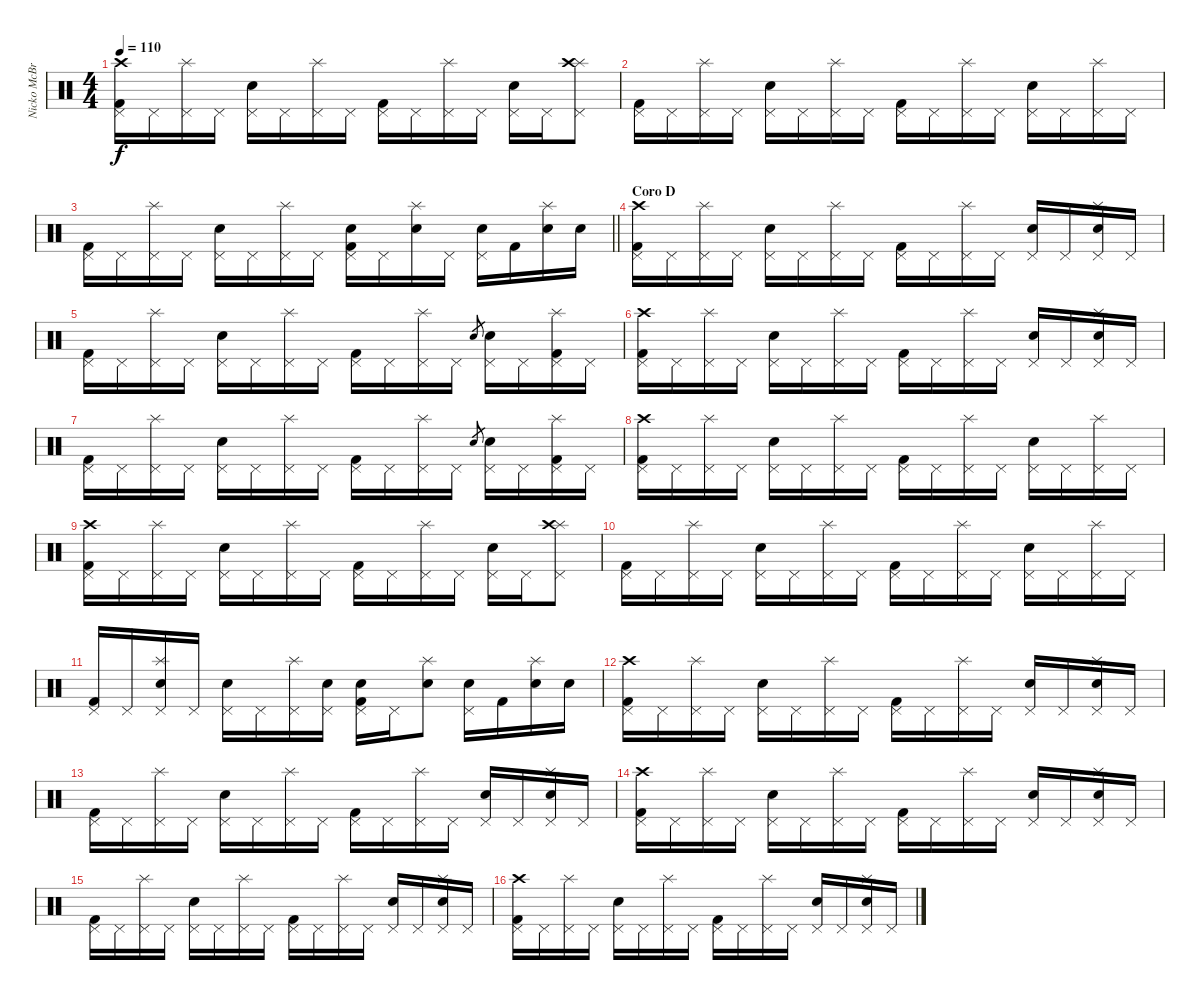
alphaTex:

\track ("Nicko McBrain" "Nicko McBr") {instrument percussion}
\staff {score}
\articulation defaults
\ts (4 4)
\tempo 110
\clef neutral
\ks c
("Kick (hit) 2" "Pedal Hi-Hat (hit)" "Crash high (hit)").16{dy f} "Pedal Hi-Hat (hit)".16 ("Pedal Hi-Hat (hit)" "Splash (hit)").16 "Pedal Hi-Hat (hit)".16 ("Snare (hit) 2" "Pedal Hi-Hat (hit)").16 "Pedal Hi-Hat (hit)".16 ("Pedal Hi-Hat (hit)" "Splash (hit)").16 "Pedal Hi-Hat (hit)".16 ("Kick (hit) 2" "Pedal Hi-Hat (hit)").16 "Pedal Hi-Hat (hit)".16 ("Pedal Hi-Hat (hit)" "Splash (hit)").16 "Pedal Hi-Hat (hit)".16 ("Snare (hit) 2" "Pedal Hi-Hat (hit)").16 "Pedal Hi-Hat (hit)".16 ("Pedal Hi-Hat (hit)" "Splash (hit)" "Crash high (hit)").8 |
("Kick (hit) 2" "Pedal Hi-Hat (hit)").16 "Pedal Hi-Hat (hit)".16 ("Pedal Hi-Hat (hit)" "Splash (hit)").16 "Pedal Hi-Hat (hit)".16 ("Snare (hit) 2" "Pedal Hi-Hat (hit)").16 "Pedal Hi-Hat (hit)".16 ("Pedal Hi-Hat (hit)" "Splash (hit)").16 "Pedal Hi-Hat (hit)".16 ("Kick (hit) 2" "Pedal Hi-Hat (hit)").16 "Pedal Hi-Hat (hit)".16 ("Pedal Hi-Hat (hit)" "Splash (hit)").16 "Pedal Hi-Hat (hit)".16 ("Snare (hit) 2" "Pedal Hi-Hat (hit)").16 "Pedal Hi-Hat (hit)".16 ("Pedal Hi-Hat (hit)" "Splash (hit)").16 "Pedal Hi-Hat (hit)".16 |
\barLineRight lightlight
("Kick (hit) 2" "Pedal Hi-Hat (hit)").16 "Pedal Hi-Hat (hit)".16 ("Pedal Hi-Hat (hit)" "Splash (hit)").16 "Pedal Hi-Hat (hit)".16 ("Snare (hit) 2" "Pedal Hi-Hat (hit)").16 "Pedal Hi-Hat (hit)".16 ("Pedal Hi-Hat (hit)" "Splash (hit)").16 "Pedal Hi-Hat (hit)".16 ("Kick (hit) 2" "Pedal Hi-Hat (hit)" "Snare (hit) 2").16 "Pedal Hi-Hat (hit)".16 ("Splash (hit)" "Snare (hit) 2").16 "Pedal Hi-Hat (hit)".16 ("Pedal Hi-Hat (hit)" "Snare (hit) 2").16 "Kick (hit) 2".16 ("Snare (hit) 2" "Splash (hit)").16 "Snare (hit) 2".16 |
\section ("" "Coro D")
("Kick (hit) 2" "Pedal Hi-Hat (hit)" "Crash high (hit)").16 "Pedal Hi-Hat (hit)".16 ("Pedal Hi-Hat (hit)" "Splash (hit)").16 "Pedal Hi-Hat (hit)".16 ("Snare (hit) 2" "Pedal Hi-Hat (hit)").16 "Pedal Hi-Hat (hit)".16 ("Pedal Hi-Hat (hit)" "Splash (hit)").16 "Pedal Hi-Hat (hit)".16 ("Kick (hit) 2" "Pedal Hi-Hat (hit)").16 "Pedal Hi-Hat (hit)".16 ("Pedal Hi-Hat (hit)" "Splash (hit)").16 "Pedal Hi-Hat (hit)".16 ("Snare (hit) 2" "Pedal Hi-Hat (hit)").16 "Pedal Hi-Hat (hit)".16 ("Pedal Hi-Hat (hit)" "Splash (hit)" "Snare (hit) 2").16 "Pedal Hi-Hat (hit)".16 |
("Kick (hit) 2" "Pedal Hi-Hat (hit)").16 "Pedal Hi-Hat (hit)".16 ("Pedal Hi-Hat (hit)" "Splash (hit)").16 "Pedal Hi-Hat (hit)".16 ("Snare (hit) 2" "Pedal Hi-Hat (hit)").16 "Pedal Hi-Hat (hit)".16 ("Pedal Hi-Hat (hit)" "Splash (hit)").16 "Pedal Hi-Hat (hit)".16 ("Kick (hit) 2" "Pedal Hi-Hat (hit)").16 "Pedal Hi-Hat (hit)".16 ("Pedal Hi-Hat (hit)" "Splash (hit)").16 "Pedal Hi-Hat (hit)".16 "Snare (hit) 2".8{gr} ("Snare (hit) 2" "Pedal Hi-Hat (hit)").16 "Pedal Hi-Hat (hit)".16 ("Pedal Hi-Hat (hit)" "Splash (hit)" "Kick (hit) 2").16 "Pedal Hi-Hat (hit)".16 |
("Kick (hit) 2" "Pedal Hi-Hat (hit)" "Crash high (hit)").16 "Pedal Hi-Hat (hit)".16 ("Pedal Hi-Hat (hit)" "Splash (hit)").16 "Pedal Hi-Hat (hit)".16 ("Snare (hit) 2" "Pedal Hi-Hat (hit)").16 "Pedal Hi-Hat (hit)".16 ("Pedal Hi-Hat (hit)" "Splash (hit)").16 "Pedal Hi-Hat (hit)".16 ("Kick (hit) 2" "Pedal Hi-Hat (hit)").16 "Pedal Hi-Hat (hit)".16 ("Pedal Hi-Hat (hit)" "Splash (hit)").16 "Pedal Hi-Hat (hit)".16 ("Snare (hit) 2" "Pedal Hi-Hat (hit)").16 "Pedal Hi-Hat (hit)".16 ("Pedal Hi-Hat (hit)" "Splash (hit)" "Snare (hit) 2").16 "Pedal Hi-Hat (hit)".16 |
("Kick (hit) 2" "Pedal Hi-Hat (hit)").16 "Pedal Hi-Hat (hit)".16 ("Pedal Hi-Hat (hit)" "Splash (hit)").16 "Pedal Hi-Hat (hit)".16 ("Snare (hit) 2" "Pedal Hi-Hat (hit)").16 "Pedal Hi-Hat (hit)".16 ("Pedal Hi-Hat (hit)" "Splash (hit)").16 "Pedal Hi-Hat (hit)".16 ("Kick (hit) 2" "Pedal Hi-Hat (hit)").16 "Pedal Hi-Hat (hit)".16 ("Pedal Hi-Hat (hit)" "Splash (hit)").16 "Pedal Hi-Hat (hit)".16 "Snare (hit) 2".8{gr} ("Snare (hit) 2" "Pedal Hi-Hat (hit)").16 "Pedal Hi-Hat (hit)".16 ("Pedal Hi-Hat (hit)" "Splash (hit)" "Kick (hit) 2").16 "Pedal Hi-Hat (hit)".16 |
("Kick (hit) 2" "Pedal Hi-Hat (hit)" "Crash high (hit)").16 "Pedal Hi-Hat (hit)".16 ("Pedal Hi-Hat (hit)" "Splash (hit)").16 "Pedal Hi-Hat (hit)".16 ("Snare (hit) 2" "Pedal Hi-Hat (hit)").16 "Pedal Hi-Hat (hit)".16 ("Pedal Hi-Hat (hit)" "Splash (hit)").16 "Pedal Hi-Hat (hit)".16 ("Kick (hit) 2" "Pedal Hi-Hat (hit)").16 "Pedal Hi-Hat (hit)".16 ("Pedal Hi-Hat (hit)" "Splash (hit)").16 "Pedal Hi-Hat (hit)".16 ("Snare (hit) 2" "Pedal Hi-Hat (hit)").16 "Pedal Hi-Hat (hit)".16 ("Pedal Hi-Hat (hit)" "Splash (hit)").16 "Pedal Hi-Hat (hit)".16 |
("Kick (hit) 2" "Pedal Hi-Hat (hit)" "Crash high (hit)").16 "Pedal Hi-Hat (hit)".16 ("Pedal Hi-Hat (hit)" "Splash (hit)").16 "Pedal Hi-Hat (hit)".16 ("Snare (hit) 2" "Pedal Hi-Hat (hit)").16 "Pedal Hi-Hat (hit)".16 ("Pedal Hi-Hat (hit)" "Splash (hit)").16 "Pedal Hi-Hat (hit)".16 ("Kick (hit) 2" "Pedal Hi-Hat (hit)").16 "Pedal Hi-Hat (hit)".16 ("Pedal Hi-Hat (hit)" "Splash (hit)").16 "Pedal Hi-Hat (hit)".16 ("Snare (hit) 2" "Pedal Hi-Hat (hit)").16 "Pedal Hi-Hat (hit)".16 ("Pedal Hi-Hat (hit)" "Splash (hit)" "Crash high (hit)").8 |
("Kick (hit) 2" "Pedal Hi-Hat (hit)").16 "Pedal Hi-Hat (hit)".16 ("Pedal Hi-Hat (hit)" "Splash (hit)").16 "Pedal Hi-Hat (hit)".16 ("Snare (hit) 2" "Pedal Hi-Hat (hit)").16 "Pedal Hi-Hat (hit)".16 ("Pedal Hi-Hat (hit)" "Splash (hit)").16 "Pedal Hi-Hat (hit)".16 ("Kick (hit) 2" "Pedal Hi-Hat (hit)").16 "Pedal Hi-Hat (hit)".16 ("Pedal Hi-Hat (hit)" "Splash (hit)").16 "Pedal Hi-Hat (hit)".16 ("Snare (hit) 2" "Pedal Hi-Hat (hit)").16 "Pedal Hi-Hat (hit)".16 ("Pedal Hi-Hat (hit)" "Splash (hit)").16 "Pedal Hi-Hat (hit)".16 |
("Kick (hit) 2" "Pedal Hi-Hat (hit)").16 "Pedal Hi-Hat (hit)".16 ("Pedal Hi-Hat (hit)" "Splash (hit)" "Snare (hit) 2").16 "Pedal Hi-Hat (hit)".16 ("Snare (hit) 2" "Pedal Hi-Hat (hit)").16 "Pedal Hi-Hat (hit)".16 ("Pedal Hi-Hat (hit)" "Splash (hit)").16 ("Pedal Hi-Hat (hit)" "Snare (hit) 2").16 ("Kick (hit) 2" "Pedal Hi-Hat (hit)" "Snare (hit) 2").16 "Pedal Hi-Hat (hit)".16 ("Snare (hit) 2" "Splash (hit)").8 ("Snare (hit) 2" "Pedal Hi-Hat (hit)").16 "Kick (hit) 2".16 ("Snare (hit) 2" "Splash (hit)").16 "Snare (hit) 2".16 |
("Kick (hit) 2" "Pedal Hi-Hat (hit)" "Crash high (hit)").16 "Pedal Hi-Hat (hit)".16 ("Pedal Hi-Hat (hit)" "Splash (hit)").16 "Pedal Hi-Hat (hit)".16 ("Snare (hit) 2" "Pedal Hi-Hat (hit)").16 "Pedal Hi-Hat (hit)".16 ("Pedal Hi-Hat (hit)" "Splash (hit)").16 "Pedal Hi-Hat (hit)".16 ("Kick (hit) 2" "Pedal Hi-Hat (hit)").16 "Pedal Hi-Hat (hit)".16 ("Pedal Hi-Hat (hit)" "Splash (hit)").16 "Pedal Hi-Hat (hit)".16 ("Snare (hit) 2" "Pedal Hi-Hat (hit)").16 "Pedal Hi-Hat (hit)".16 ("Pedal Hi-Hat (hit)" "Splash (hit)" "Snare (hit) 2").16 "Pedal Hi-Hat (hit)".16 |
("Kick (hit) 2" "Pedal Hi-Hat (hit)").16 "Pedal Hi-Hat (hit)".16 ("Pedal Hi-Hat (hit)" "Splash (hit)").16 "Pedal Hi-Hat (hit)".16 ("Snare (hit) 2" "Pedal Hi-Hat (hit)").16 "Pedal Hi-Hat (hit)".16 ("Pedal Hi-Hat (hit)" "Splash (hit)").16 "Pedal Hi-Hat (hit)".16 ("Kick (hit) 2" "Pedal Hi-Hat (hit)").16 "Pedal Hi-Hat (hit)".16 ("Pedal Hi-Hat (hit)" "Splash (hit)").16 "Pedal Hi-Hat (hit)".16 ("Snare (hit) 2" "Pedal Hi-Hat (hit)").16 "Pedal Hi-Hat (hit)".16 ("Pedal Hi-Hat (hit)" "Splash (hit)" "Snare (hit) 2").16 "Pedal Hi-Hat (hit)".16 |
("Kick (hit) 2" "Pedal Hi-Hat (hit)" "Crash high (hit)").16 "Pedal Hi-Hat (hit)".16 ("Pedal Hi-Hat (hit)" "Splash (hit)").16 "Pedal Hi-Hat (hit)".16 ("Snare (hit) 2" "Pedal Hi-Hat (hit)").16 "Pedal Hi-Hat (hit)".16 ("Pedal Hi-Hat (hit)" "Splash (hit)").16 "Pedal Hi-Hat (hit)".16 ("Kick (hit) 2" "Pedal Hi-Hat (hit)").16 "Pedal Hi-Hat (hit)".16 ("Pedal Hi-Hat (hit)" "Splash (hit)").16 "Pedal Hi-Hat (hit)".16 ("Snare (hit) 2" "Pedal Hi-Hat (hit)").16 "Pedal Hi-Hat (hit)".16 ("Pedal Hi-Hat (hit)" "Splash (hit)" "Snare (hit) 2").16 "Pedal Hi-Hat (hit)".16 |
("Kick (hit) 2" "Pedal Hi-Hat (hit)").16 "Pedal Hi-Hat (hit)".16 ("Pedal Hi-Hat (hit)" "Splash (hit)").16 "Pedal Hi-Hat (hit)".16 ("Snare (hit) 2" "Pedal Hi-Hat (hit)").16 "Pedal Hi-Hat (hit)".16 ("Pedal Hi-Hat (hit)" "Splash (hit)").16 "Pedal Hi-Hat (hit)".16 ("Kick (hit) 2" "Pedal Hi-Hat (hit)").16 "Pedal Hi-Hat (hit)".16 ("Pedal Hi-Hat (hit)" "Splash (hit)").16 "Pedal Hi-Hat (hit)".16 ("Snare (hit) 2" "Pedal Hi-Hat (hit)").16 "Pedal Hi-Hat (hit)".16 ("Pedal Hi-Hat (hit)" "Splash (hit)" "Snare (hit) 2").16 "Pedal Hi-Hat (hit)".16 |
("Kick (hit) 2" "Pedal Hi-Hat (hit)" "Crash high (hit)").16 "Pedal Hi-Hat (hit)".16 ("Pedal Hi-Hat (hit)" "Splash (hit)").16 "Pedal Hi-Hat (hit)".16 ("Snare (hit) 2" "Pedal Hi-Hat (hit)").16 "Pedal Hi-Hat (hit)".16 ("Pedal Hi-Hat (hit)" "Splash (hit)").16 "Pedal Hi-Hat (hit)".16 ("Kick (hit) 2" "Pedal Hi-Hat (hit)").16 "Pedal Hi-Hat (hit)".16 ("Pedal Hi-Hat (hit)" "Splash (hit)").16 "Pedal Hi-Hat (hit)".16 ("Snare (hit) 2" "Pedal Hi-Hat (hit)").16 "Pedal Hi-Hat (hit)".16 ("Pedal Hi-Hat (hit)" "Splash (hit)" "Snare (hit) 2").16 "Pedal Hi-Hat (hit)".16
